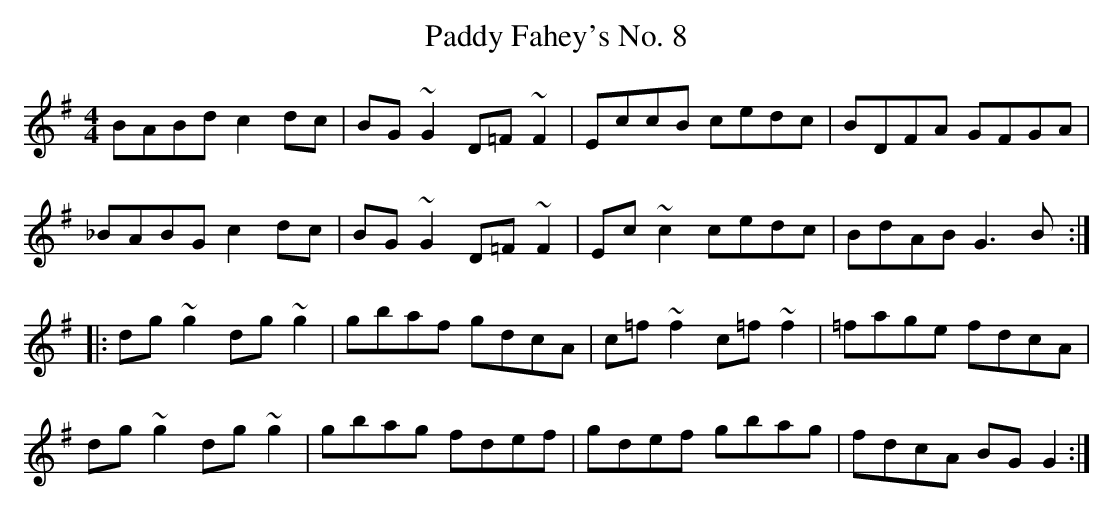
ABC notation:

X:1
T:Paddy Fahey's No. 8
M:4/4
L:1/8
K:G
BABd c2dc | BG~G2 D=F~F2 | EccB cedc | BDFA GFGA |
_BABG c2dc | BG~G2 D=F~F2 | Ec~c2 cedc | BdAB G3B :|
|: dg~g2 dg~g2 | gbaf gdcA | c=f~f2 c=f~f2 | =fage fdcA |
dg~g2 dg~g2 | gbag fdef | gdef gbag | fdcA BGG2 :|
